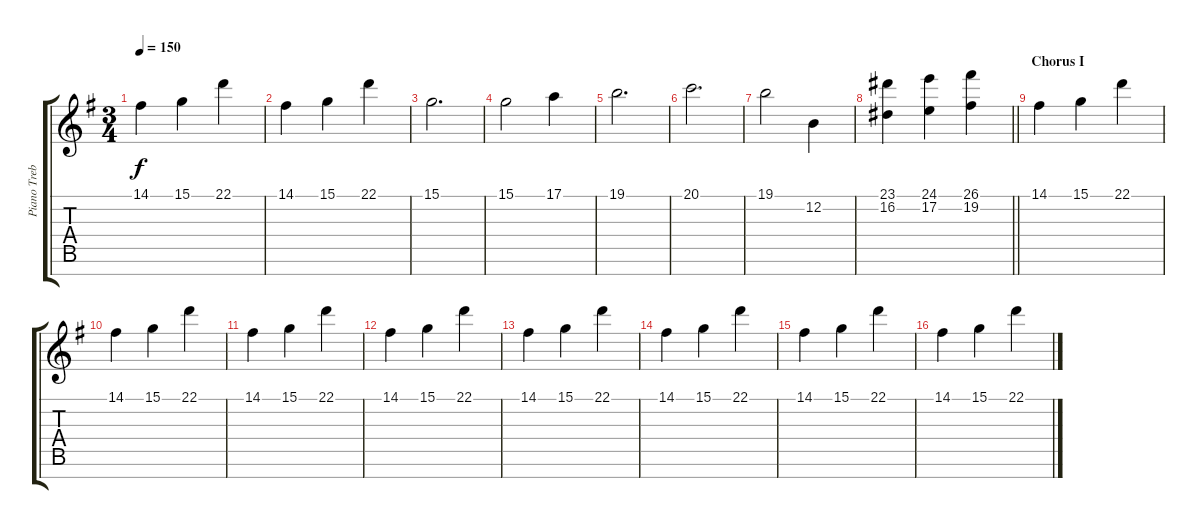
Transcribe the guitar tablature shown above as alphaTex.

\track ("Piano Treble" "Piano Treb") {instrument acousticgrandpiano}
\staff {score tabs}
\tuning (E4 B3 G3 D3 A2 E2 B1) {hide}
\ts (3 4)
\tempo 150
\clef g2
\ks g
14.1.4{dy f} 15.1.4 22.1.4 |
14.1.4 15.1.4 22.1.4 |
15.1.2{d} |
15.1.2 17.1.4 |
19.1.2{d} |
20.1.2{d} |
19.1.2 12.2.4 |
\barLineRight lightlight
(23.1 16.2).4 (24.1 17.2).4 (26.1 19.2).4 |
\section ("" "Chorus I")
14.1.4 15.1.4 22.1.4 |
14.1.4 15.1.4 22.1.4 |
14.1.4 15.1.4 22.1.4 |
14.1.4 15.1.4 22.1.4 |
14.1.4 15.1.4 22.1.4 |
14.1.4 15.1.4 22.1.4 |
14.1.4 15.1.4 22.1.4 |
14.1.4 15.1.4 22.1.4
